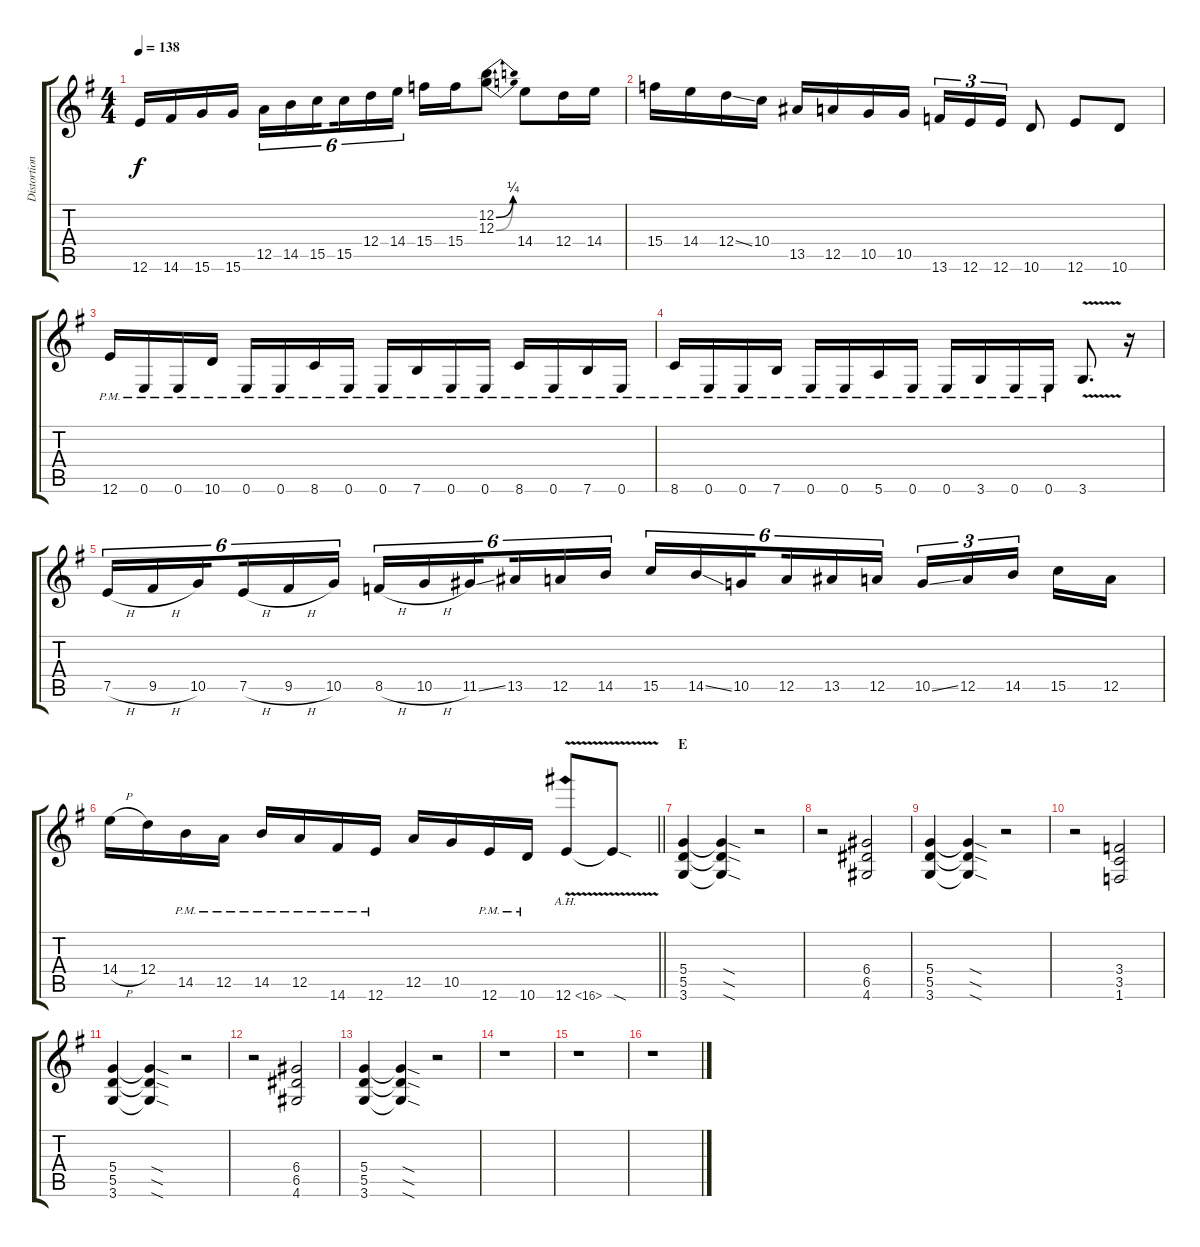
\track ("Distortion 4" "Distortion") {instrument distortionguitar}
\staff {score tabs}
\tuning (E4 B3 G3 D3 A2 E2) {hide}
\ts (4 4)
\tempo 138
\clef g2
\ks g
12.6.16{dy f} 14.6.16 15.6.16 15.6.16 12.5.16{tu (6 4)} 14.5.16{tu (6 4)} 15.5.16{tu (6 4) beam splitsecondary} 15.5.16{tu (6 4)} 12.4.16{tu (6 4)} 14.4.16{tu (6 4)} 15.4.16 15.4.16 (12.2{be (bend 0 0 60 1)} 12.3{be (bend 0 0 60 1)}).8 14.4.8 12.4.16 14.4.16 |
15.4.16 14.4.16 12.4{ss}.16 10.4.16 13.5.16 12.5.16 10.5.16 10.5.16 13.6.16{tu (3 2)} 12.6.16{tu (3 2)} 12.6.16{tu (3 2)} 10.6.8 12.6.8 10.6.8 |
12.6{pm}.16 0.6{pm}.16 0.6{pm}.16 10.6{pm}.16 0.6{pm}.16 0.6{pm}.16 8.6{pm}.16 0.6{pm}.16 0.6{pm}.16 7.6{pm}.16 0.6{pm}.16 0.6{pm}.16 8.6{pm}.16 0.6{pm}.16 7.6{pm}.16 0.6{pm}.16 |
8.6{pm}.16 0.6{pm}.16 0.6{pm}.16 7.6{pm}.16 0.6{pm}.16 0.6{pm}.16 5.6{pm}.16 0.6{pm}.16 0.6{pm}.16 3.6{pm}.16 0.6{pm}.16 0.6{pm}.16 3.6{v}.8{d} r.16 |
7.5{h}.16{tu (6 4)} 9.5{h}.16{tu (6 4)} 10.5.16{tu (6 4) beam splitsecondary} 7.5{h}.16{tu (6 4)} 9.5{h}.16{tu (6 4)} 10.5.16{tu (6 4)} 8.5{h}.16{tu (6 4)} 10.5{h}.16{tu (6 4)} 11.5{ss}.16{tu (6 4) beam splitsecondary} 13.5.16{tu (6 4)} 12.5.16{tu (6 4)} 14.5.16{tu (6 4)} 15.5.16{tu (6 4)} 14.5{ss}.16{tu (6 4)} 10.5.16{tu (6 4) beam splitsecondary} 12.5.16{tu (6 4)} 13.5.16{tu (6 4)} 12.5.16{tu (6 4)} 10.5{ss}.16{tu (3 2)} 12.5.16{tu (3 2)} 14.5.16{tu (3 2) beam splitsecondary} 15.5.16 12.5.16 |
\barLineRight lightlight
14.4{h}.16 12.4.16 14.5{pm}.16 12.5{pm}.16 14.5{pm}.16 12.5{pm}.16 14.6{pm}.16 12.6{pm}.16 12.5.16 10.5.16 12.6{pm}.16 10.6{pm}.16 12.6{ah 4 v}.8 12.6{sod t}.8 |
\section ("" "E")
(5.4 5.5 3.6).4 (5.4{sod t} 5.5{sod t} 3.6{sod t}).4 r.2 |
r.2 (6.4 6.5 4.6).2 |
(5.4 5.5 3.6).4 (5.4{sod t} 5.5{sod t} 3.6{sod t}).4 r.2 |
r.2 (3.4 3.5 1.6).2 |
(5.4 5.5 3.6).4 (5.4{sod t} 5.5{sod t} 3.6{sod t}).4 r.2 |
r.2 (6.4 6.5 4.6).2 |
(5.4 5.5 3.6).4 (5.4{sod t} 5.5{sod t} 3.6{sod t}).4 r.2 |
r.1 |
r.1 |
r.1
